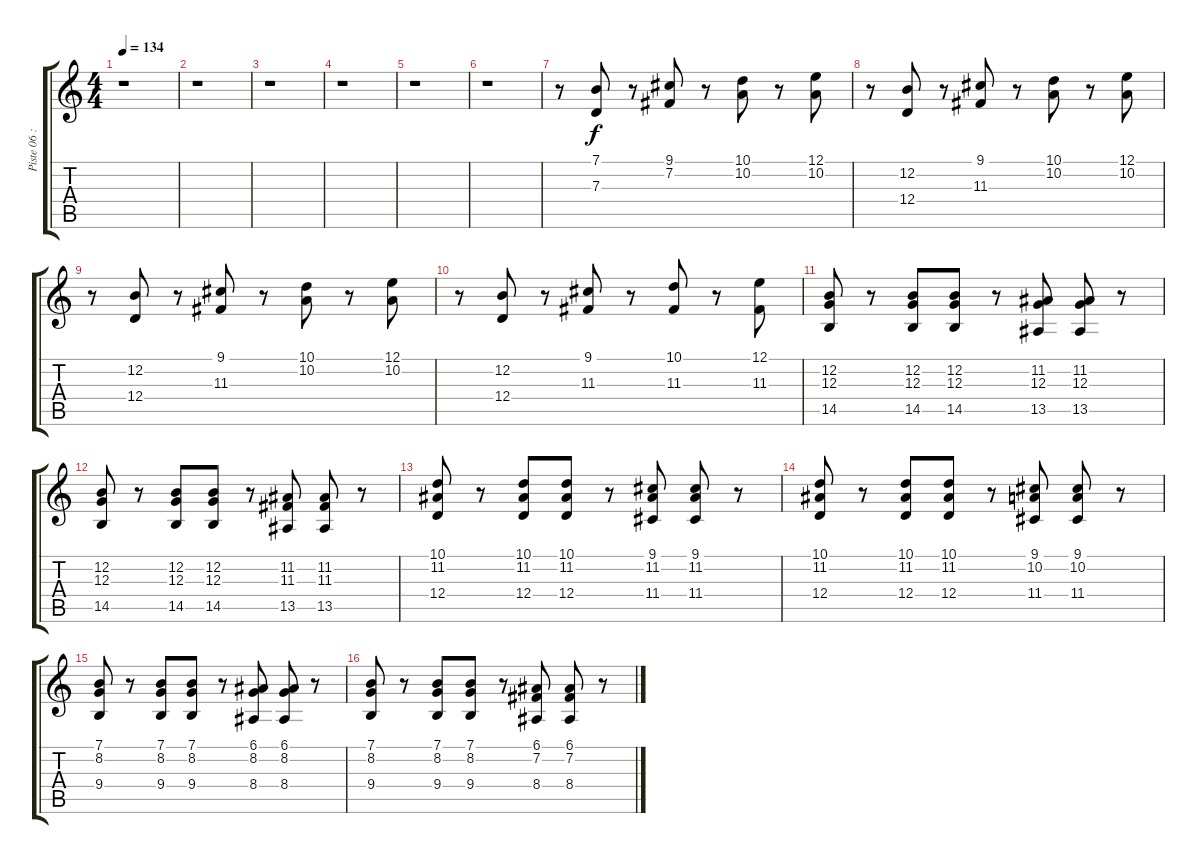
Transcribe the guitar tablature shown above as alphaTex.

\track ("Piste 06 : non précisé" "Piste 06 :") {instrument trumpet}
\staff {score tabs}
\tuning (E4 B3 G3 D3 A2 E2) {hide}
\ts (4 4)
\tempo 134
\clef g2
\ks c
r.1{dy f} |
r.1 |
r.1 |
r.1 |
r.1 |
r.1 |
r.8 (7.1 7.3).8 r.8 (9.1 7.2).8 r.8 (10.1 10.2).8 r.8 (12.1 10.2).8 |
r.8 (12.2 12.4).8 r.8 (9.1 11.3).8 r.8 (10.1 10.2).8 r.8 (12.1 10.2).8 |
r.8 (12.2 12.4).8 r.8 (9.1 11.3).8 r.8 (10.1 10.2).8 r.8 (12.1 10.2).8 |
r.8 (12.2 12.4).8 r.8 (9.1 11.3).8 r.8 (10.1 11.3).8 r.8 (12.1 11.3).8 |
(12.2 12.3 14.5).8 r.8 (12.2 12.3 14.5).8 (12.2 12.3 14.5).8 r.8 (11.2 12.3 13.5).8 (11.2 12.3 13.5).8 r.8 |
(12.2 12.3 14.5).8 r.8 (12.2 12.3 14.5).8 (12.2 12.3 14.5).8 r.8 (11.2 11.3 13.5).8 (11.2 11.3 13.5).8 r.8 |
(10.1 11.2 12.4).8 r.8 (10.1 11.2 12.4).8 (10.1 11.2 12.4).8 r.8 (9.1 11.2 11.4).8 (9.1 11.2 11.4).8 r.8 |
(10.1 11.2 12.4).8 r.8 (10.1 11.2 12.4).8 (10.1 11.2 12.4).8 r.8 (9.1 10.2 11.4).8 (9.1 10.2 11.4).8 r.8 |
(7.1 8.2 9.4).8 r.8 (7.1 8.2 9.4).8 (7.1 8.2 9.4).8 r.8 (6.1 8.2 8.4).8 (6.1 8.2 8.4).8 r.8 |
(7.1 8.2 9.4).8 r.8 (7.1 8.2 9.4).8 (7.1 8.2 9.4).8 r.8 (6.1 7.2 8.4).8 (6.1 7.2 8.4).8 r.8
